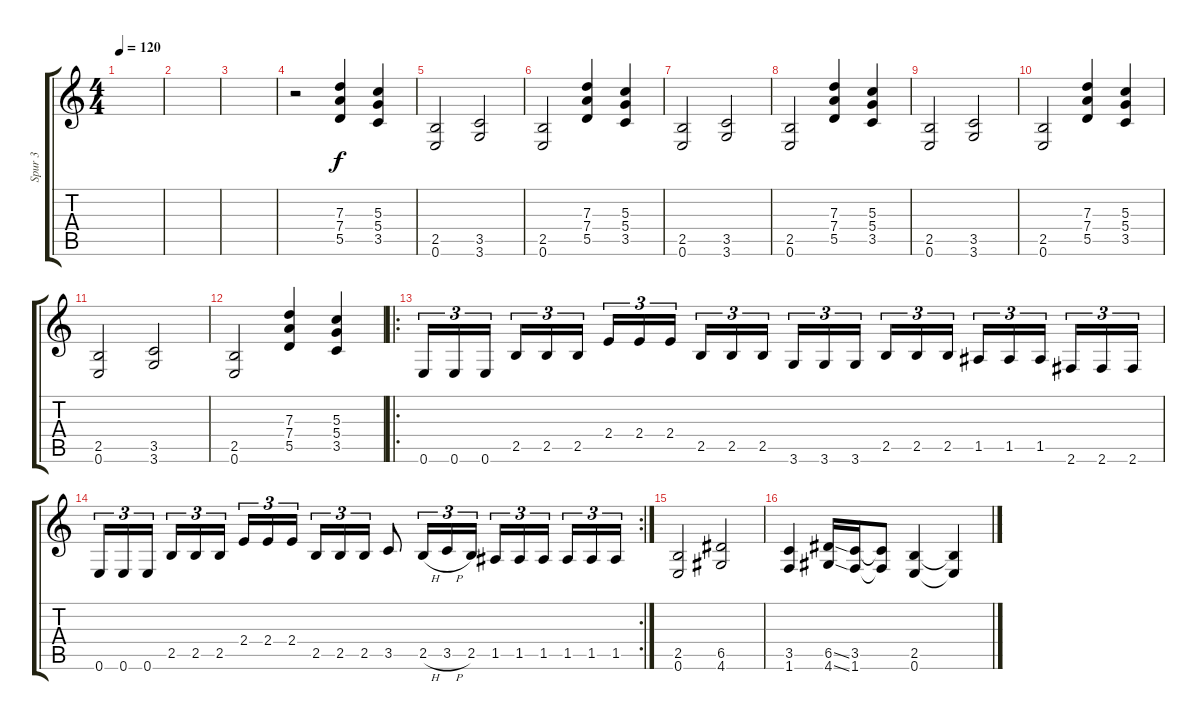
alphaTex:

\track ("Spur 3" "Spur 3") {instrument distortionguitar}
\staff {score tabs}
\tuning (E4 B3 G3 D3 A2 E2) {hide}
\ts (4 4)
\tempo 120
\clef g2
\ks c
|
|
|
r.2 (7.3 7.4 5.5).4 (5.3 5.4 3.5).4 |
(2.5 0.6).2 (3.5 3.6).2 |
(2.5 0.6).2 (7.3 7.4 5.5).4 (5.3 5.4 3.5).4 |
(2.5 0.6).2 (3.5 3.6).2 |
(2.5 0.6).2 (7.3 7.4 5.5).4 (5.3 5.4 3.5).4 |
(2.5 0.6).2 (3.5 3.6).2 |
(2.5 0.6).2 (7.3 7.4 5.5).4 (5.3 5.4 3.5).4 |
(2.5 0.6).2 (3.5 3.6).2 |
(2.5 0.6).2 (7.3 7.4 5.5).4 (5.3 5.4 3.5).4 |
\ro
0.6.16{tu (3 2)} 0.6.16{tu (3 2)} 0.6.16{tu (3 2)} 2.5.16{tu (3 2)} 2.5.16{tu (3 2)} 2.5.16{tu (3 2)} 2.4.16{tu (3 2)} 2.4.16{tu (3 2)} 2.4.16{tu (3 2)} 2.5.16{tu (3 2)} 2.5.16{tu (3 2)} 2.5.16{tu (3 2)} 3.6.16{tu (3 2)} 3.6.16{tu (3 2)} 3.6.16{tu (3 2)} 2.5.16{tu (3 2)} 2.5.16{tu (3 2)} 2.5.16{tu (3 2)} 1.5.16{tu (3 2)} 1.5.16{tu (3 2)} 1.5.16{tu (3 2)} 2.6.16{tu (3 2)} 2.6.16{tu (3 2)} 2.6.16{tu (3 2)} |
\rc 2
0.6.16{tu (3 2)} 0.6.16{tu (3 2)} 0.6.16{tu (3 2)} 2.5.16{tu (3 2)} 2.5.16{tu (3 2)} 2.5.16{tu (3 2)} 2.4.16{tu (3 2)} 2.4.16{tu (3 2)} 2.4.16{tu (3 2)} 2.5.16{tu (3 2)} 2.5.16{tu (3 2)} 2.5.16{tu (3 2)} 3.5.8 2.5{h}.16{tu (3 2)} 3.5{h}.16{tu (3 2)} 2.5.16{tu (3 2)} 1.5.16{tu (3 2)} 1.5.16{tu (3 2)} 1.5.16{tu (3 2)} 1.5.16{tu (3 2)} 1.5.16{tu (3 2)} 1.5.16{tu (3 2)} |
(2.5 0.6).2 (6.5 4.6).2 |
(3.5 1.6).4 (6.5{ss} 4.6{ss}).16 (3.5 1.6).16 (3.5{t} 1.6{t}).8 (2.5 0.6).4 (2.5{t} 0.6{t}).4
